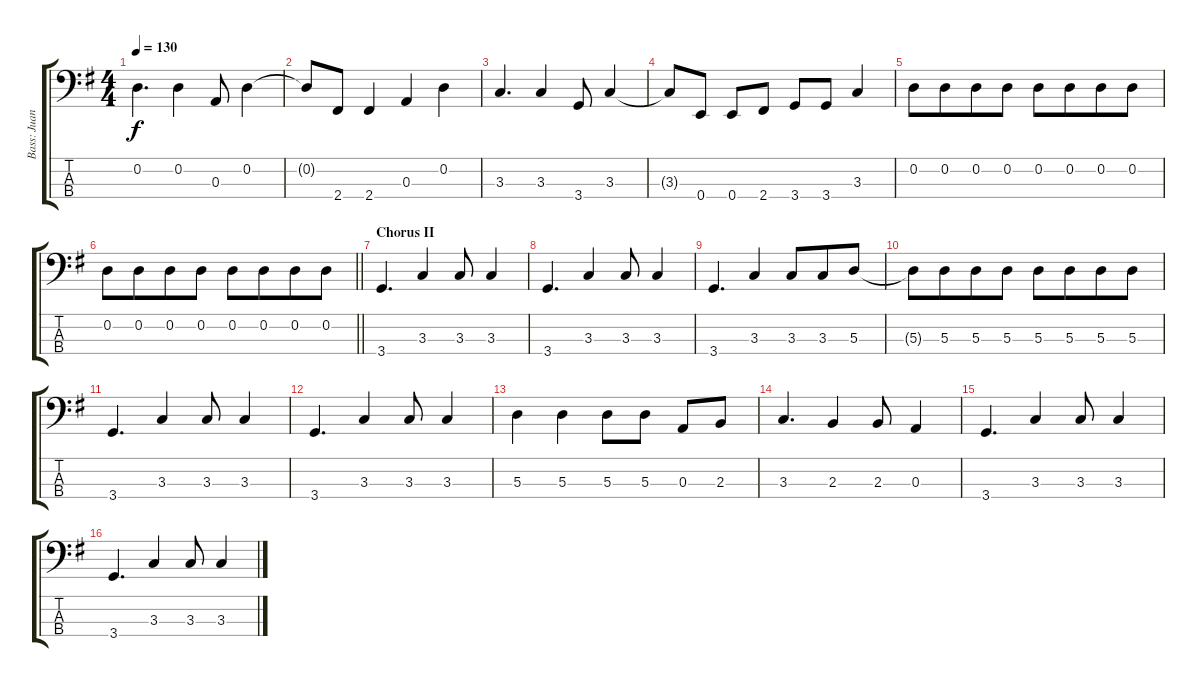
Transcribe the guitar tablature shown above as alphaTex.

\track ("Bass: Juan" "Bass: Juan") {instrument electricbassfinger}
\staff {score tabs}
\tuning (G2 D2 A1 E1) {hide}
\ts (4 4)
\tempo 130
\clef f4
\ks g
0.2.4{d dy f} 0.2.4 0.3.8 0.2.4 |
0.2{t}.8 2.4.8 2.4.4 0.3.4 0.2.4 |
3.3.4{d} 3.3.4 3.4.8 3.3.4 |
3.3{t}.8 0.4.8 0.4.8 2.4.8 3.4.8 3.4.8 3.3.4 |
0.2.8 0.2.8{beam merge} 0.2.8 0.2.8 0.2.8 0.2.8{beam merge} 0.2.8 0.2.8 |
\barLineRight lightlight
0.2.8 0.2.8{beam merge} 0.2.8 0.2.8 0.2.8 0.2.8{beam merge} 0.2.8 0.2.8 |
\section ("" "Chorus II")
3.4.4{d} 3.3.4 3.3.8 3.3.4 |
3.4.4{d} 3.3.4 3.3.8 3.3.4 |
3.4.4{d} 3.3.4 3.3.8{beam merge} 3.3.8 5.3.8 |
5.3{t}.8 5.3.8{beam merge} 5.3.8 5.3.8 5.3.8 5.3.8{beam merge} 5.3.8 5.3.8 |
3.4.4{d} 3.3.4 3.3.8 3.3.4 |
3.4.4{d} 3.3.4 3.3.8 3.3.4 |
5.3.4 5.3.4 5.3.8 5.3.8 0.3.8 2.3.8 |
3.3.4{d} 2.3.4 2.3.8 0.3.4 |
3.4.4{d} 3.3.4 3.3.8 3.3.4 |
3.4.4{d} 3.3.4 3.3.8 3.3.4
